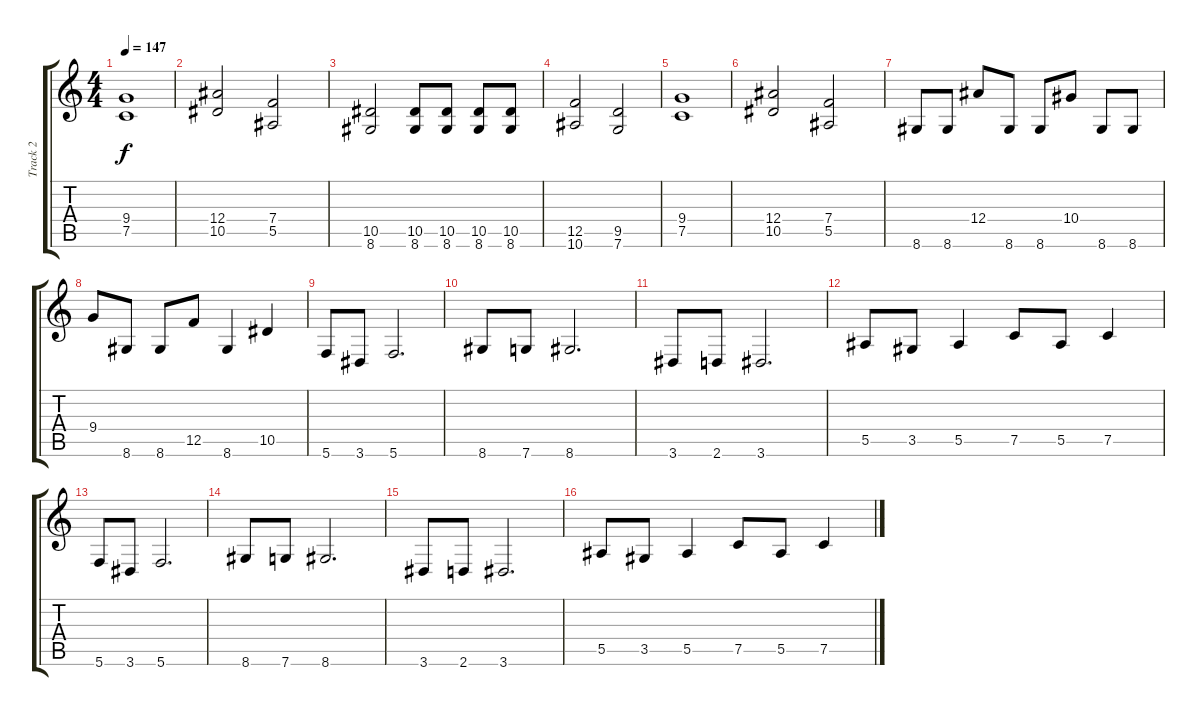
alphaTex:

\track ("Track 2" "Track 2") {instrument distortionguitar}
\staff {score tabs}
\tuning (C4 G3 Eb3 Bb2 F2 C2) {hide}
\ts (4 4)
\tempo 147
\clef g2
\ks c
(9.4 7.5).1{dy f} |
(12.4 10.5).2 (7.4 5.5).2 |
(10.5 8.6).2 (10.5 8.6).8 (10.5 8.6).8 (10.5 8.6).8 (10.5 8.6).8 |
(12.5 10.6).2 (9.5 7.6).2 |
(9.4 7.5).1 |
(12.4 10.5).2 (7.4 5.5).2 |
8.6.8 8.6.8 12.4.8 8.6.8 8.6.8 10.4.8 8.6.8 8.6.8 |
9.4.8 8.6.8 8.6.8 12.5.8 8.6.4 10.5.4 |
5.6.8 3.6.8 5.6.2{d} |
8.6.8 7.6.8 8.6.2{d} |
3.6.8 2.6.8 3.6.2{d} |
5.5.8 3.5.8 5.5.4 7.5.8 5.5.8 7.5.4 |
5.6.8 3.6.8 5.6.2{d} |
8.6.8 7.6.8 8.6.2{d} |
3.6.8 2.6.8 3.6.2{d} |
5.5.8 3.5.8 5.5.4 7.5.8 5.5.8 7.5.4
